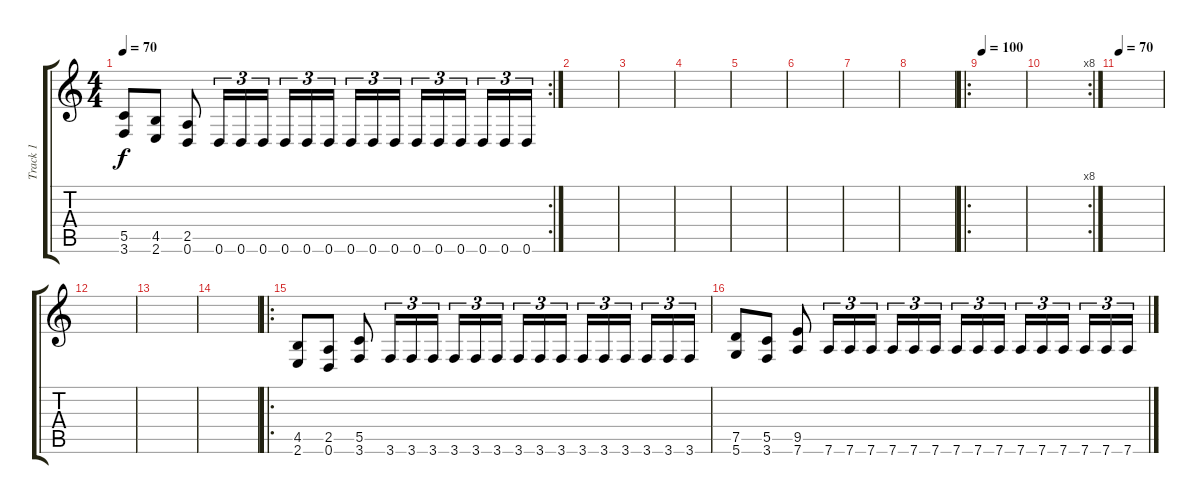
\track ("Track 1" "Track 1") {instrument distortionguitar}
\staff {score tabs}
\tuning (D4 A3 F3 C3 G2 D2) {hide}
\rc 2
\ts (4 4)
\tempo 70
\clef g2
\ks c
(5.5 3.6).8{dy f} (4.5 2.6).8 (2.5 0.6).8 0.6.16{tu (3 2)} 0.6.16{tu (3 2)} 0.6.16{tu (3 2)} 0.6.16{tu (3 2)} 0.6.16{tu (3 2)} 0.6.16{tu (3 2) beam splitsecondary} 0.6.16{tu (3 2)} 0.6.16{tu (3 2)} 0.6.16{tu (3 2)} 0.6.16{tu (3 2)} 0.6.16{tu (3 2)} 0.6.16{tu (3 2) beam splitsecondary} 0.6.16{tu (3 2)} 0.6.16{tu (3 2)} 0.6.16{tu (3 2)} |
|
|
|
|
|
|
|
\ro
\tempo 100
|
\rc 8
|
\tempo 70
|
|
|
|
\ro
(4.5 2.6).8 (2.5 0.6).8 (5.5 3.6).8 3.6.16{tu (3 2)} 3.6.16{tu (3 2)} 3.6.16{tu (3 2)} 3.6.16{tu (3 2)} 3.6.16{tu (3 2)} 3.6.16{tu (3 2) beam splitsecondary} 3.6.16{tu (3 2)} 3.6.16{tu (3 2)} 3.6.16{tu (3 2)} 3.6.16{tu (3 2)} 3.6.16{tu (3 2)} 3.6.16{tu (3 2) beam splitsecondary} 3.6.16{tu (3 2)} 3.6.16{tu (3 2)} 3.6.16{tu (3 2)} |
(7.5 5.6).8 (5.5 3.6).8 (9.5 7.6).8 7.6.16{tu (3 2)} 7.6.16{tu (3 2)} 7.6.16{tu (3 2)} 7.6.16{tu (3 2)} 7.6.16{tu (3 2)} 7.6.16{tu (3 2) beam splitsecondary} 7.6.16{tu (3 2)} 7.6.16{tu (3 2)} 7.6.16{tu (3 2)} 7.6.16{tu (3 2)} 7.6.16{tu (3 2)} 7.6.16{tu (3 2) beam splitsecondary} 7.6.16{tu (3 2)} 7.6.16{tu (3 2)} 7.6.16{tu (3 2)}
